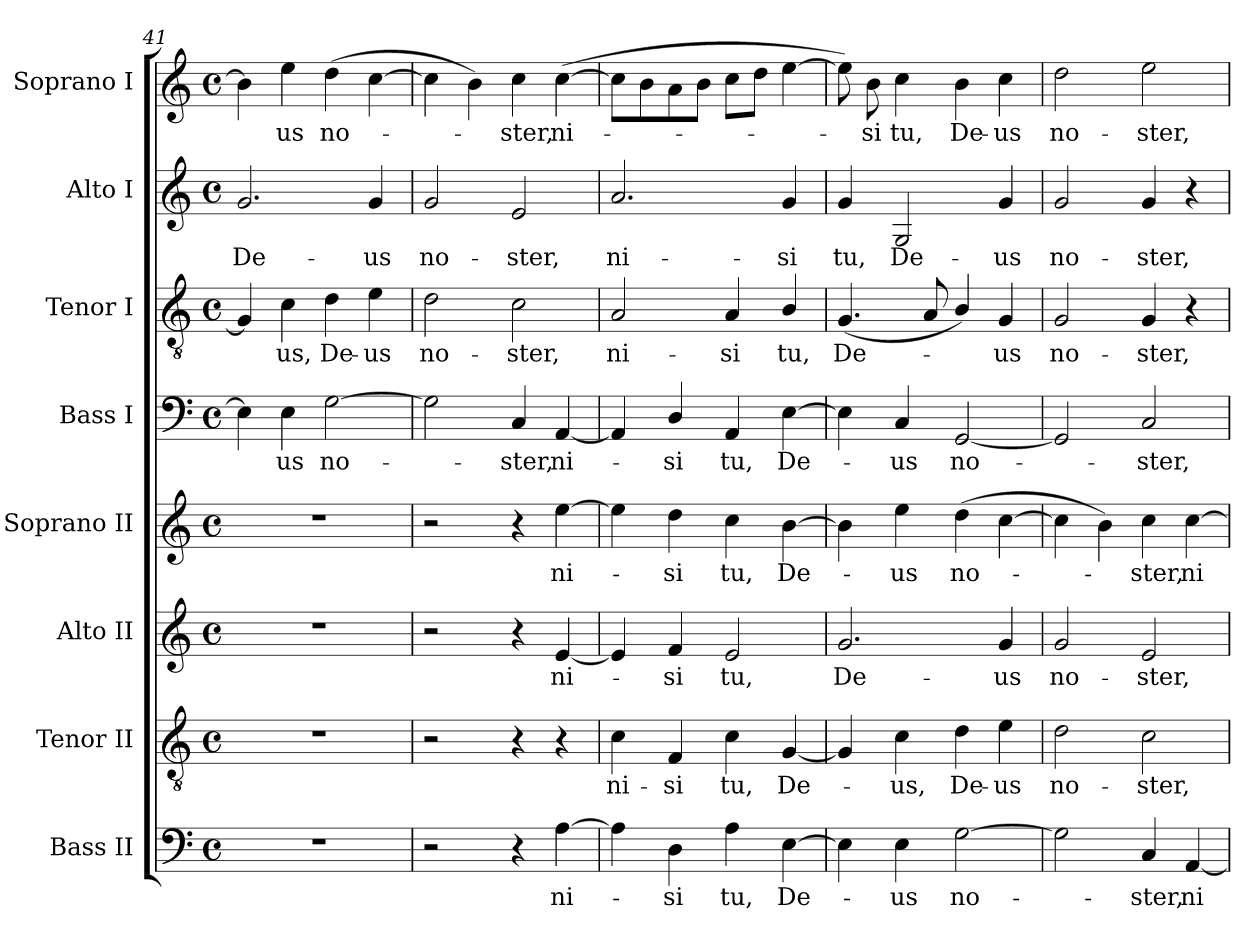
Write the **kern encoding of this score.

**kern	**text	**kern	**text	**kern	**text	**kern	**text	**kern	**text	**kern	**text	**kern	**text	**kern	**text
*part8	*part8	*part7	*part7	*part6	*part6	*part5	*part5	*part4	*part4	*part3	*part3	*part2	*part2	*part1	*part1
*staff8	*staff8	*staff7	*staff7	*staff6	*staff6	*staff5	*staff5	*staff4	*staff4	*staff3	*staff3	*staff2	*staff2	*staff1	*staff1
*I"Bass II	*	*I"Tenor II	*	*I"Alto II	*	*I"Soprano II	*	*I"Bass I	*	*I"Tenor I	*	*I"Alto I	*	*I"Soprano I	*
*I'B	*	*I'T	*	*I'A	*	*I'S	*	*I'B	*	*I'T	*	*I'A	*	*I'S	*
!!LO:LB:g=z
*clefF4	*	*clefGv2	*	*clefG2	*	*clefG2	*	*clefF4	*	*clefGv2	*	*clefG2	*	*clefG2	*
*k[]	*	*k[]	*	*k[]	*	*k[]	*	*k[]	*	*k[]	*	*k[]	*	*k[]	*
*C:	*	*C:	*	*C:	*	*C:	*	*C:	*	*C:	*	*C:	*	*C:	*
*M4/4	*	*M4/4	*	*M4/4	*	*M4/4	*	*M4/4	*	*M4/4	*	*M4/4	*	*M4/4	*
*met(c)	*	*met(c)	*	*met(c)	*	*met(c)	*	*met(c)	*	*met(c)	*	*met(c)	*	*met(c)	*
=41	=41	=41	=41	=41	=41	=41	=41	=41	=41	=41	=41	=41	=41	=41	=41
!	!	!	!	!	!	!	!	!	!	!	!	!	!LO:LY:b	!	!
1r	.	1r	.	1r	.	1r	.	4E]	.	4G]	.	2.g	De-	4b]	.
!	!	!	!	!	!	!	!	!	!LO:LY:b	!	!LO:LY:b	!	!	!	!LO:LY:b
.	.	.	.	.	.	.	.	4E	us	4c	us,	.	.	4ee	us
!	!	!	!	!	!	!	!	!	!LO:LY:b	!	!LO:LY:b	!	!	!	!LO:LY:b
.	.	.	.	.	.	.	.	[2G	no-	4d	De-	.	.	(>4dd	no-
!	!	!	!	!	!	!	!	!	!	!	!LO:LY:b	!	!LO:LY:b	!	!
.	.	.	.	.	.	.	.	.	.	4e	-us	4g	-us	[4cc	.
=42	=42	=42	=42	=42	=42	=42	=42	=42	=42	=42	=42	=42	=42	=42	=42
!	!	!	!	!	!	!	!	!	!	!	!LO:LY:b	!	!LO:LY:b	!	!
2r	.	2r	.	2r	.	2r	.	2G]	.	2d	no-	2g	no-	4cc]	.
.	.	.	.	.	.	.	.	.	.	.	.	.	.	4b)	.
!	!	!	!	!	!	!	!	!	!LO:LY:b	!	!LO:LY:b	!	!LO:LY:b	!	!LO:LY:b
4r	.	4r	.	4r	.	4r	.	4C	ster,	2c	-ster,	2e	-ster,	4cc	ster,
!	!LO:LY:b	!	!	!	!LO:LY:b	!	!LO:LY:b	!	!LO:LY:b	!	!	!	!	!	!LO:LY:b
[4A	ni-	4r	.	[4e	ni-	[4ee	ni-	[4AA	ni-	.	.	.	.	(>[4cc	ni-
=43	=43	=43	=43	=43	=43	=43	=43	=43	=43	=43	=43	=43	=43	=43	=43
!	!	!	!LO:LY:b	!	!	!	!	!	!	!	!LO:LY:b	!	!LO:LY:b	!	!
4A]	.	4c	ni-	4e]	.	4ee]	.	4AA]	.	2A	ni-	2.a	ni-	8ccL]	.
.	.	.	.	.	.	.	.	.	.	.	.	.	.	8b	.
!	!LO:LY:b	!	!LO:LY:b	!	!LO:LY:b	!	!LO:LY:b	!	!LO:LY:b	!	!	!	!	!	!
4D	si	4F	-si	4f	si	4dd	si	4D/	si	.	.	.	.	8a	.
.	.	.	.	.	.	.	.	.	.	.	.	.	.	8bJ	.
!	!LO:LY:b	!	!LO:LY:b	!	!LO:LY:b	!	!LO:LY:b	!	!LO:LY:b	!	!LO:LY:b	!	!	!	!
4A	tu,	4c	tu,	2e	tu,	4cc	tu,	4AA	tu,	4A	-si	.	.	8ccL	.
.	.	.	.	.	.	.	.	.	.	.	.	.	.	8ddJ	.
!	!LO:LY:b	!	!LO:LY:b	!	!	!	!LO:LY:b	!	!LO:LY:b	!	!LO:LY:b	!	!LO:LY:b	!	!
[4E	De-	[4G	De-	.	.	[4b	De-	[4E	De-	4B/	tu,	4g	-si	[4ee	.
=44	=44	=44	=44	=44	=44	=44	=44	=44	=44	=44	=44	=44	=44	=44	=44
!	!	!	!	!	!LO:LY:b	!	!	!	!	!	!LO:LY:b	!	!LO:LY:b	!	!
4E]	.	4G]	.	2.g	De-	4b]	.	4E]	.	(<4.G	De-	4g	tu,	8ee])	.
!	!	!	!	!	!	!	!	!	!	!	!	!	!	!	!LO:LY:b
.	.	.	.	.	.	.	.	.	.	.	.	.	.	8b	si
!	!LO:LY:b	!	!LO:LY:b	!	!	!	!LO:LY:b	!	!LO:LY:b	!	!	!	!LO:LY:b	!	!LO:LY:b
4E	us	4c	us,	.	.	4ee	us	4C	us	.	.	2G	De-	4cc	tu,
.	.	.	.	.	.	.	.	.	.	8A	.	.	.	.	.
!	!LO:LY:b	!	!LO:LY:b	!	!	!	!LO:LY:b	!	!LO:LY:b	!	!	!	!	!	!LO:LY:b
[2G	no-	4d	De-	.	.	(>4dd	no-	[2GG	no-	4B/)	.	.	.	4b	De-
!	!	!	!LO:LY:b	!	!LO:LY:b	!	!	!	!	!	!LO:LY:b	!	!LO:LY:b	!	!LO:LY:b
.	.	4e	-us	4g	-us	[4cc	.	.	.	4G	us	4g	-us	4cc	-us
=45	=45	=45	=45	=45	=45	=45	=45	=45	=45	=45	=45	=45	=45	=45	=45
!	!	!	!LO:LY:b	!	!LO:LY:b	!	!	!	!	!	!LO:LY:b	!	!LO:LY:b	!	!LO:LY:b
2G]	.	2d	no-	2g	no-	4cc]	.	2GG]	.	2G	no-	2g	no-	2dd	no-
.	.	.	.	.	.	4b)	.	.	.	.	.	.	.	.	.
!	!LO:LY:b	!	!LO:LY:b	!	!LO:LY:b	!	!LO:LY:b	!	!LO:LY:b	!	!LO:LY:b	!	!LO:LY:b	!	!LO:LY:b
4C	ster,	2c	-ster,	2e	-ster,	4cc	ster,	2C	ster,	4G	-ster,	4g	-ster,	2ee	-ster,
!	!LO:LY:b	!	!	!	!	!	!LO:LY:b	!	!	!	!	!	!	!	!
[4AA	ni-	.	.	.	.	[4cc	ni-	.	.	4r	.	4r	.	.	.
=	=	=	=	=	=	=	=	=	=	=	=	=	=	=	=
*-	*-	*-	*-	*-	*-	*-	*-	*-	*-	*-	*-	*-	*-	*-	*-
